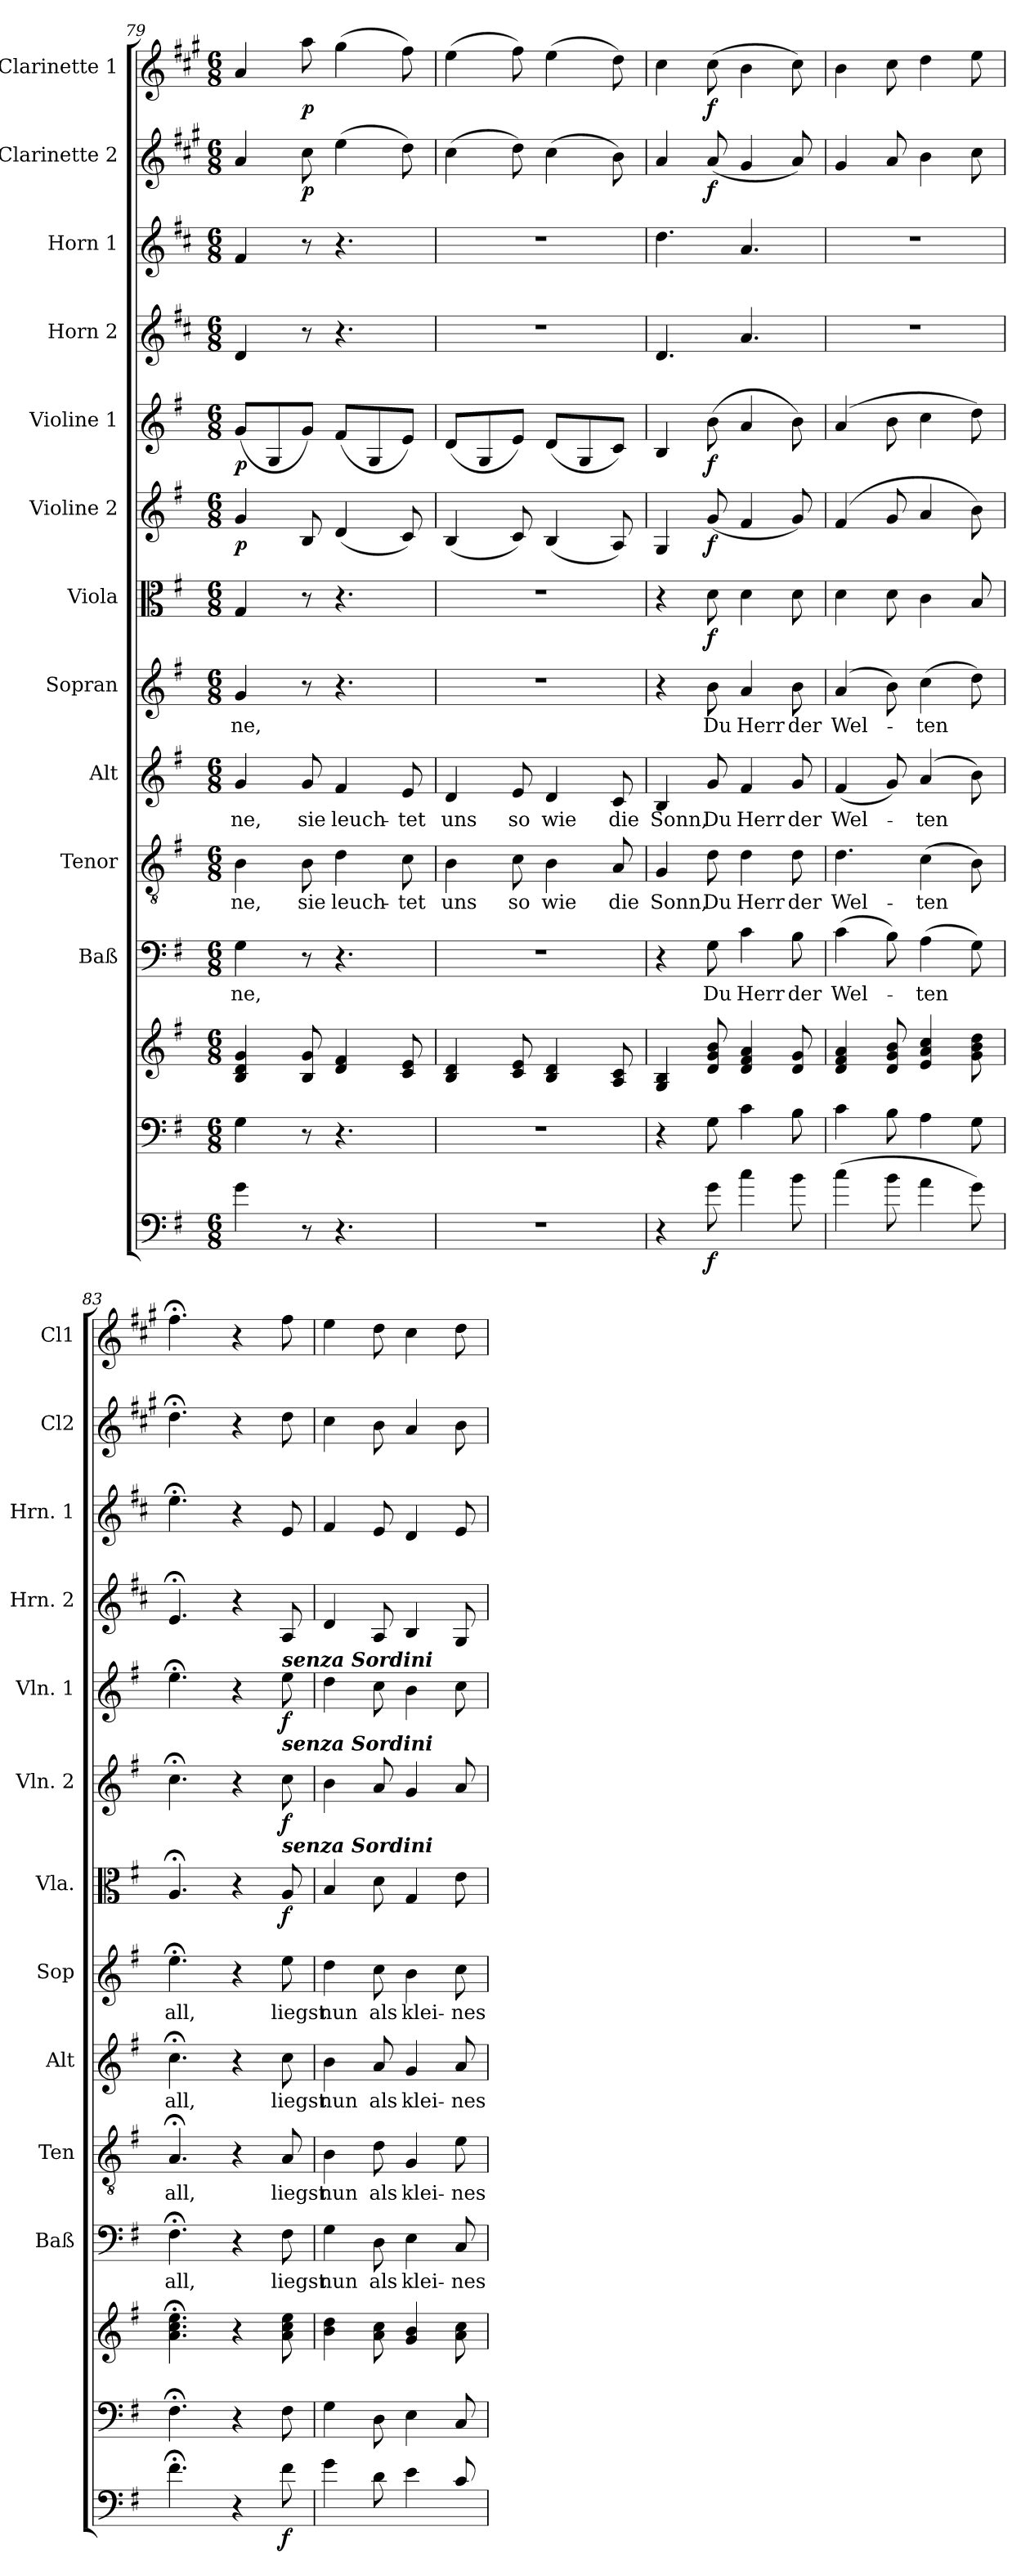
**kern	**dynam	**kern	**kern	**kern	**text	**kern	**text	**kern	**text	**kern	**text	**kern	**dynam	**kern	**dynam	**kern	**dynam	**kern	**kern	**kern	**dynam	**kern	**dynam
*part13	*part13	*part12	*part12	*part11	*part11	*part10	*part10	*part9	*part9	*part8	*part8	*part7	*part7	*part6	*part6	*part5	*part5	*part4	*part3	*part2	*part2	*part1	*part1
*staff14	*staff14	*staff13	*staff12	*staff11	*staff11	*staff10	*staff10	*staff9	*staff9	*staff8	*staff8	*staff7	*staff7	*staff6	*staff6	*staff5	*staff5	*staff4	*staff3	*staff2	*staff2	*staff1	*staff1
*	*	*	*	*I"Baß	*	*I"Tenor	*	*I"Alt	*	*I"Sopran	*	*I"Viola	*	*I"Violine 2	*	*I"Violine 1	*	*I"Horn 2	*I"Horn 1	*I"Clarinette 2	*	*I"Clarinette 1	*
*	*	*	*	*I'Baß	*	*I'Ten	*	*I'Alt	*	*I'Sop	*	*I'Vla.	*	*I'Vln. 2	*	*I'Vln. 1	*	*I'Hrn. 2	*I'Hrn. 1	*I'Cl2	*	*I'Cl1	*
*clefF4	*	*clefF4	*clefG2	*clefF4	*	*clefGv2	*	*clefG2	*	*clefG2	*	*clefC3	*	*clefG2	*	*clefG2	*	*clefG2	*clefG2	*clefG2	*	*clefG2	*
*ITrd7c12	*	*	*	*	*	*	*	*	*	*	*	*	*	*	*	*	*	*ITrd4c7	*ITrd4c7	*ITrd1c2	*	*ITrd1c2	*
*k[f#]	*	*k[f#]	*k[f#]	*k[f#]	*	*k[f#]	*	*k[f#]	*	*k[f#]	*	*k[f#]	*	*k[f#]	*	*k[f#]	*	*k[f#]	*k[f#]	*k[f#]	*	*k[f#]	*
*G:	*	*G:	*G:	*G:	*	*G:	*	*G:	*	*G:	*	*G:	*	*G:	*	*G:	*	*G:	*G:	*G:	*	*G:	*
*M6/8	*	*M6/8	*M6/8	*M6/8	*	*M6/8	*	*M6/8	*	*M6/8	*	*M6/8	*	*M6/8	*	*M6/8	*	*M6/8	*M6/8	*M6/8	*	*M6/8	*
=79	=79	=79	=79	=79	=79	=79	=79	=79	=79	=79	=79	=79	=79	=79	=79	=79	=79	=79	=79	=79	=79	=79	=79
!	!	!	!	!	!LO:LY:b	!	!LO:LY:b	!	!LO:LY:b	!	!LO:LY:b	!	!	!	!LO:DY:b	!	!LO:DY:b	!	!	!	!	!	!
4G\	.	4G\	4B/ 4d/ 4g/	4G\	-ne,	4B\	-ne,	4g/	-ne,	4g/	-ne,	4G/	.	4g/	p	(>8g/L	p	4G/	4B/	4g/	.	4g/	.
.	.	.	.	.	.	.	.	.	.	.	.	.	.	.	.	8G/	.	.	.	.	.	.	.
!	!	!	!	!	!	!	!LO:LY:b	!	!LO:LY:b	!	!	!	!	!	!	!	!	!	!	!	!LO:DY:b	!	!LO:DY:b
8r	.	8r	8B/ 8g/	8r	.	8B\	sie	8g/	sie	8r	.	8r	.	8B/	.	8g/J)	.	8r	8r	8b\	p	8gg\	p
!	!	!	!	!	!	!	!LO:LY:b	!	!LO:LY:b	!	!	!	!	!	!	!	!	!	!	!	!	!	!
4.r	.	4.r	4d/ 4f#/	4.r	.	4d\	leuch-	4f#/	leuch-	4.r	.	4.r	.	(<4d/	.	(>8f#/L	.	4.r	4.r	(>4dd\	.	(>4ff#\	.
.	.	.	.	.	.	.	.	.	.	.	.	.	.	.	.	8G/	.	.	.	.	.	.	.
!	!	!	!	!	!	!	!LO:LY:b	!	!LO:LY:b	!	!	!	!	!	!	!	!	!	!	!	!	!	!
.	.	.	8c/ 8e/	.	.	8c\	-tet	8e/	-tet	.	.	.	.	8c/)	.	8e/J)	.	.	.	8cc\)	.	8ee\)	.
=80	=80	=80	=80	=80	=80	=80	=80	=80	=80	=80	=80	=80	=80	=80	=80	=80	=80	=80	=80	=80	=80	=80	=80
!	!	!	!	!	!	!	!LO:LY:b	!	!LO:LY:b	!	!	!	!	!	!	!	!	!	!	!	!	!	!
2.r	.	2.r	4B/ 4d/	2.r	.	4B\	uns	4d/	uns	2.r	.	2.r	.	(<4B/	.	(>8d/L	.	2.r	2.r	(>4b\	.	(>4dd\	.
.	.	.	.	.	.	.	.	.	.	.	.	.	.	.	.	8G/	.	.	.	.	.	.	.
!	!	!	!	!	!	!	!LO:LY:b	!	!LO:LY:b	!	!	!	!	!	!	!	!	!	!	!	!	!	!
.	.	.	8c/ 8e/	.	.	8c\	so	8e/	so	.	.	.	.	8c/)	.	8e/J)	.	.	.	8cc\)	.	8ee\)	.
!	!	!	!	!	!	!	!LO:LY:b	!	!LO:LY:b	!	!	!	!	!	!	!	!	!	!	!	!	!	!
.	.	.	4B/ 4d/	.	.	4B\	wie	4d/	wie	.	.	.	.	(<4B/	.	(>8d/L	.	.	.	(>4b\	.	(>4dd\	.
.	.	.	.	.	.	.	.	.	.	.	.	.	.	.	.	8G/	.	.	.	.	.	.	.
!	!	!	!	!	!	!	!LO:LY:b	!	!LO:LY:b	!	!	!	!	!	!	!	!	!	!	!	!	!	!
.	.	.	8A/ 8c/	.	.	8A/	die	8c/	die	.	.	.	.	8A/)	.	8c/J)	.	.	.	8a\)	.	8cc\)	.
!!LO:PB:g=z
=81	=81	=81	=81	=81	=81	=81	=81	=81	=81	=81	=81	=81	=81	=81	=81	=81	=81	=81	=81	=81	=81	=81	=81
!	!	!	!	!	!	!	!LO:LY:b	!	!LO:LY:b	!	!	!	!	!	!	!	!	!	!	!	!	!	!
4r	.	4r	4G/ 4B/	4r	.	4G/	Sonn,	4B/	Sonn,	4r	.	4r	.	4G/	.	4B/	.	4.G/	4.g\	4g/	.	4b\	.
!	!LO:DY:b	!	!	!	!LO:LY:b	!	!LO:LY:b	!	!LO:LY:b	!	!LO:LY:b	!	!LO:DY:b	!	!LO:DY:b	!	!LO:DY:b	!	!	!	!LO:DY:b	!	!LO:DY:b
8G\	f	8G\	8d/ 8g/ 8b/	8G\	Du	8d\	Du	8g/	Du	8b\	Du	8d\	f	(<8g/	f	(>8b\	f	.	.	(<8g/	f	(>8b\	f
!	!	!	!	!	!LO:LY:b	!	!LO:LY:b	!	!LO:LY:b	!	!LO:LY:b	!	!	!	!	!	!	!	!	!	!	!	!
4c\	.	4c\	4d/ 4f#/ 4a/	4c\	Herr	4d\	Herr	4f#/	Herr	4a/	Herr	4d\	.	4f#/	.	4a/	.	4.d/	4.d/	4f#/	.	4a\	.
!	!	!	!	!	!LO:LY:b	!	!LO:LY:b	!	!LO:LY:b	!	!LO:LY:b	!	!	!	!	!	!	!	!	!	!	!	!
8B\	.	8B\	8d/ 8g/	8B\	der	8d\	der	8g/	der	8b\	der	8d\	.	8g/)	.	8b\)	.	.	.	8g/)	.	8b\)	.
=82	=82	=82	=82	=82	=82	=82	=82	=82	=82	=82	=82	=82	=82	=82	=82	=82	=82	=82	=82	=82	=82	=82	=82
!	!	!	!	!	!LO:LY:b	!	!LO:LY:b	!	!LO:LY:b	!	!LO:LY:b	!	!	!	!	!	!	!	!	!	!	!	!
(>4c\	.	4c\	4d/ 4f#/ 4a/	(>4c\	Wel-	4.d\	Wel-	(<4f#/	Wel-	(4a/	Wel-	4d\	.	(<4f#/	.	(4a/	.	2.r	2.r	4f#/	.	4a\	.
8B\	.	8B\	8d/ 8g/ 8b/	8B\)	.	.	.	8g/)	.	8b\)	.	8d\	.	8g/	.	8b\	.	.	.	8g/	.	8b\	.
!	!	!	!	!	!LO:LY:b	!	!LO:LY:b	!	!LO:LY:b	!	!LO:LY:b	!	!	!	!	!	!	!	!	!	!	!	!
4A\	.	4A\	4e/ 4a/ 4cc/	(>4A\	-ten	(>4c\	-ten	(4a/	-ten	(>4cc\	-ten	4c\	.	4a/	.	4cc\	.	.	.	4a\	.	4cc\	.
8G\)	.	8G\	8g\ 8b\ 8dd\	8G\)	.	8B\)	.	8b\)	.	8dd\)	.	8B/	.	8b\)	.	8dd\)	.	.	.	8b\	.	8dd\	.
=83	=83	=83	=83	=83	=83	=83	=83	=83	=83	=83	=83	=83	=83	=83	=83	=83	=83	=83	=83	=83	=83	=83	=83
!	!	!	!	!	!LO:LY:b	!	!LO:LY:b	!	!LO:LY:b	!	!LO:LY:b	!	!	!	!	!	!	!	!	!	!	!	!
4.F#;<\	.	4.F#;<\	4.a\;< 4.cc\;< 4.ee\;<	4.F#;<\	all,	4.A;/	all,	4.cc;<\	all,	4.ee;<\	all,	4.A;/	.	4.cc;<\	.	4.ee;<\	.	4.A;/	4.a;<\	4.cc;<\	.	4.ee;<\	.
4r	.	4r	4r	4r	.	4r	.	4r	.	4r	.	4r	.	4r	.	4r	.	4r	4r	4r	.	4r	.
!	!	!	!	!	!	!	!	!	!	!	!	!	!	!	!	!LO:TX:a:Bi:t=senza Sordini	!	!	!	!	!	!	!
!	!	!	!	!	!	!	!	!	!	!	!	!	!	!LO:TX:a:Bi:t=senza Sordini	!	!	!	!	!	!	!	!	!
!	!	!	!	!	!	!	!	!	!	!	!	!LO:TX:a:Bi:t=senza Sordini	!	!	!	!	!	!	!	!	!	!	!
!	!LO:DY:b	!	!	!	!LO:LY:b	!	!LO:LY:b	!	!LO:LY:b	!	!LO:LY:b	!	!LO:DY:b	!	!LO:DY:b	!	!LO:DY:b	!	!	!	!	!	!
8F#\	f	8F#\	8a\ 8cc\ 8ee\	8F#\	liegst	8A/	liegst	8cc\	liegst	8ee\	liegst	8A/	f	8cc\	f	8ee\	f	8D/	8A/	8cc\	.	8ee\	.
=84	=84	=84	=84	=84	=84	=84	=84	=84	=84	=84	=84	=84	=84	=84	=84	=84	=84	=84	=84	=84	=84	=84	=84
!	!	!	!	!	!LO:LY:b	!	!LO:LY:b	!	!LO:LY:b	!	!LO:LY:b	!	!	!	!	!	!	!	!	!	!	!	!
4G\	.	4G\	4b\ 4dd\	4G\	nun	4B\	nun	4b\	nun	4dd\	nun	4B/	.	4b\	.	4dd\	.	4G/	4B/	4b\	.	4dd\	.
!	!	!	!	!	!LO:LY:b	!	!LO:LY:b	!	!LO:LY:b	!	!LO:LY:b	!	!	!	!	!	!	!	!	!	!	!	!
8D\	.	8D\	8a\ 8cc\	8D\	als	8d\	als	8a/	als	8cc\	als	8d\	.	8a/	.	8cc\	.	8D/	8A/	8a\	.	8cc\	.
!	!	!	!	!	!LO:LY:b	!	!LO:LY:b	!	!LO:LY:b	!	!LO:LY:b	!	!	!	!	!	!	!	!	!	!	!	!
4E\	.	4E\	4g/ 4b/	4E\	klei-	4G/	klei-	4g/	klei-	4b\	klei-	4G/	.	4g/	.	4b\	.	4E/	4G/	4g/	.	4b\	.
!	!	!	!	!	!LO:LY:b	!	!LO:LY:b	!	!LO:LY:b	!	!LO:LY:b	!	!	!	!	!	!	!	!	!	!	!	!
8C/	.	8C/	8a\ 8cc\	8C/	-nes	8e\	-nes	8a/	-nes	8cc\	-nes	8e\	.	8a/	.	8cc\	.	8C/	8A/	8a\	.	8cc\	.
=	=	=	=	=	=	=	=	=	=	=	=	=	=	=	=	=	=	=	=	=	=	=	=
*-	*-	*-	*-	*-	*-	*-	*-	*-	*-	*-	*-	*-	*-	*-	*-	*-	*-	*-	*-	*-	*-	*-	*-
